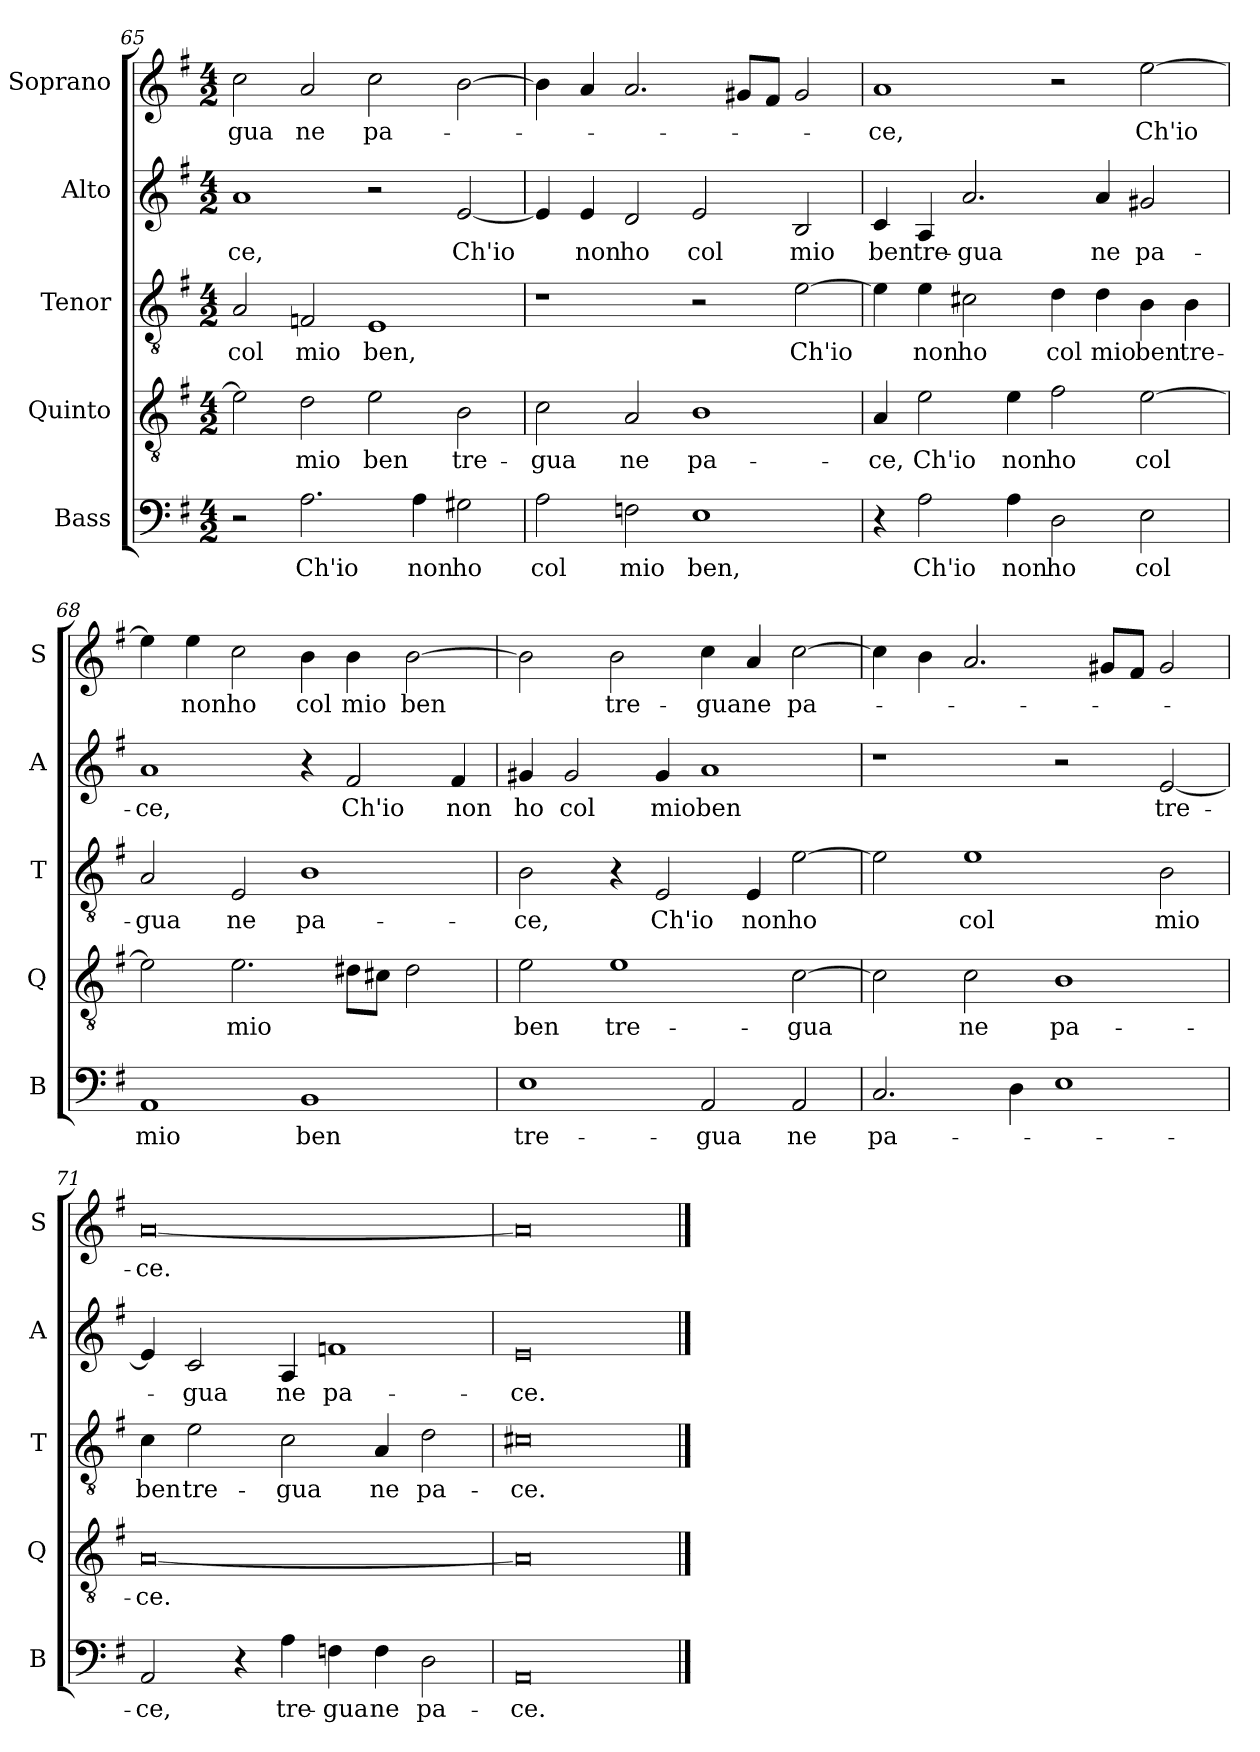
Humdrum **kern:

**kern	**text	**kern	**text	**kern	**text	**kern	**text	**kern	**text
*part5	*part5	*part4	*part4	*part3	*part3	*part2	*part2	*part1	*part1
*staff5	*staff5	*staff4	*staff4	*staff3	*staff3	*staff2	*staff2	*staff1	*staff1
*I"Bass	*	*I"Quinto	*	*I"Tenor	*	*I"Alto	*	*I"Soprano	*
*I'B	*	*I'Q	*	*I'T	*	*I'A	*	*I'S	*
*clefF4	*	*clefGv2	*	*clefGv2	*	*clefG2	*	*clefG2	*
*k[f#]	*	*k[f#]	*	*k[f#]	*	*k[f#]	*	*k[f#]	*
*G:	*	*G:	*	*G:	*	*G:	*	*G:	*
*M4/2	*	*M4/2	*	*M4/2	*	*M4/2	*	*M4/2	*
=65	=65	=65	=65	=65	=65	=65	=65	=65	=65
!	!	!	!	!	!LO:LY:b	!	!LO:LY:b	!	!LO:LY:b
2r	.	2e\]	.	2A/	col	1a	-ce,	2cc\	-gua
!	!LO:LY:b	!	!LO:LY:b	!	!LO:LY:b	!	!	!	!LO:LY:b
2.A\	Ch'io	2d\	mio	2Fn/	mio	.	.	2a/	ne
!	!	!	!LO:LY:b	!	!LO:LY:b	!	!	!	!LO:LY:b
.	.	2e\	ben	1E	ben,	2r	.	2cc\	pa-
!	!LO:LY:b	!	!	!	!	!	!	!	!
4A\	non	.	.	.	.	.	.	.	.
!	!LO:LY:b	!	!LO:LY:b	!	!	!	!LO:LY:b	!	!
2G#X\	ho	2B\	tre-	.	.	[2e/	Ch'io	[2b\	.
=66	=66	=66	=66	=66	=66	=66	=66	=66	=66
!	!LO:LY:b	!	!LO:LY:b	!	!	!	!	!	!
2A\	col	2c\	-gua	1r	.	4e/]	.	4b\]	.
!	!	!	!	!	!	!	!LO:LY:b	!	!
.	.	.	.	.	.	4e/	non	4a/	.
!	!LO:LY:b	!	!LO:LY:b	!	!	!	!LO:LY:b	!	!
2Fn\	mio	2A/	ne	.	.	2d/	ho	2.a/	.
!	!LO:LY:b	!	!LO:LY:b	!	!	!	!LO:LY:b	!	!
1E	ben,	1B	pa-	2r	.	2e/	col	.	.
.	.	.	.	.	.	.	.	8g#X/L	.
.	.	.	.	.	.	.	.	8f#/J	.
!	!	!	!	!	!LO:LY:b	!	!LO:LY:b	!	!
.	.	.	.	[2e\	Ch'io	2B/	mio	2g#/	.
!!LO:PB:g=z
=67	=67	=67	=67	=67	=67	=67	=67	=67	=67
!	!	!	!LO:LY:b	!	!	!	!LO:LY:b	!	!LO:LY:b
4r	.	4A/	-ce,	4e\]	.	4c/	ben	1a	-ce,
!	!LO:LY:b	!	!LO:LY:b	!	!LO:LY:b	!	!LO:LY:b	!	!
2A\	Ch'io	2e\	Ch'io	4e\	non	4A/	tre-	.	.
!	!	!	!	!	!LO:LY:b	!	!LO:LY:b	!	!
.	.	.	.	2c#X\	ho	2.a/	-gua	.	.
!	!LO:LY:b	!	!LO:LY:b	!	!	!	!	!	!
4A\	non	4e\	non	.	.	.	.	.	.
!	!LO:LY:b	!	!LO:LY:b	!	!LO:LY:b	!	!	!	!
2D\	ho	2f#\	ho	4d\	col	.	.	2r	.
!	!	!	!	!	!LO:LY:b	!	!LO:LY:b	!	!
.	.	.	.	4d\	mio	4a/	ne	.	.
!	!LO:LY:b	!	!LO:LY:b	!	!LO:LY:b	!	!LO:LY:b	!	!LO:LY:b
2E\	col	[2e\	col	4B\	ben	2g#X/	pa-	[2ee\	Ch'io
!	!	!	!	!	!LO:LY:b	!	!	!	!
.	.	.	.	4B\	tre-	.	.	.	.
=68	=68	=68	=68	=68	=68	=68	=68	=68	=68
!	!LO:LY:b	!	!	!	!LO:LY:b	!	!LO:LY:b	!	!
1AA	mio	2e\]	.	2A/	-gua	1a	-ce,	4ee\]	.
!	!	!	!	!	!	!	!	!	!LO:LY:b
.	.	.	.	.	.	.	.	4ee\	non
!	!	!	!LO:LY:b	!	!LO:LY:b	!	!	!	!LO:LY:b
.	.	2.e\	mio	2E/	ne	.	.	2cc\	ho
!	!LO:LY:b	!	!	!	!LO:LY:b	!	!	!	!LO:LY:b
1BB	ben	.	.	1B	pa-	4r	.	4b\	col
!	!	!	!	!	!	!	!LO:LY:b	!	!LO:LY:b
.	.	8d#X\L	.	.	.	2f#/	Ch'io	4b\	mio
.	.	8c#X\J	.	.	.	.	.	.	.
!	!	!	!	!	!	!	!	!	!LO:LY:b
.	.	2d#\	.	.	.	.	.	[2b\	ben
!	!	!	!	!	!	!	!LO:LY:b	!	!
.	.	.	.	.	.	4f#/	non	.	.
=69	=69	=69	=69	=69	=69	=69	=69	=69	=69
!	!LO:LY:b	!	!LO:LY:b	!	!LO:LY:b	!	!LO:LY:b	!	!
1E	tre-	2e\	ben	2B\	-ce,	4g#X/	ho	2b\]	.
!	!	!	!	!	!	!	!LO:LY:b	!	!
.	.	.	.	.	.	2g#/	col	.	.
!	!	!	!LO:LY:b	!	!	!	!	!	!LO:LY:b
.	.	1e	tre-	4r	.	.	.	2b\	tre-
!	!	!	!	!	!LO:LY:b	!	!LO:LY:b	!	!
.	.	.	.	2E/	Ch'io	4g#/	mio	.	.
!	!LO:LY:b	!	!	!	!	!	!LO:LY:b	!	!LO:LY:b
2AA/	-gua	.	.	.	.	1a	ben	4cc\	-gua
!	!	!	!	!	!LO:LY:b	!	!	!	!LO:LY:b
.	.	.	.	4E/	non	.	.	4a/	ne
!	!LO:LY:b	!	!LO:LY:b	!	!LO:LY:b	!	!	!	!LO:LY:b
2AA/	ne	[2c\	-gua	[2e\	ho	.	.	[2cc\	pa-
!!LO:LB:g=z
=70	=70	=70	=70	=70	=70	=70	=70	=70	=70
!	!LO:LY:b	!	!	!	!	!	!	!	!
2.C/	pa-	2c\]	.	2e\]	.	1r	.	4cc\]	.
.	.	.	.	.	.	.	.	4b\	.
!	!	!	!LO:LY:b	!	!LO:LY:b	!	!	!	!
.	.	2c\	ne	1e	col	.	.	2.a/	.
4D\	.	.	.	.	.	.	.	.	.
!	!	!	!LO:LY:b	!	!	!	!	!	!
1E	.	1B	pa-	.	.	2r	.	.	.
.	.	.	.	.	.	.	.	8g#X/L	.
.	.	.	.	.	.	.	.	8f#/J	.
!	!	!	!	!	!LO:LY:b	!	!LO:LY:b	!	!
.	.	.	.	2B\	mio	[2e/	tre-	2g#/	.
=71	=71	=71	=71	=71	=71	=71	=71	=71	=71
!	!LO:LY:b	!	!LO:LY:b	!	!LO:LY:b	!	!	!	!LO:LY:b
2AA/	-ce,	[0A	-ce.	4c\	ben	4e/]	.	[0a	-ce.
!	!	!	!	!	!LO:LY:b	!	!LO:LY:b	!	!
.	.	.	.	2e\	tre-	2c/	-gua	.	.
4r	.	.	.	.	.	.	.	.	.
!	!LO:LY:b	!	!	!	!LO:LY:b	!	!LO:LY:b	!	!
4A\	tre-	.	.	2c\	-gua	4A/	ne	.	.
!	!LO:LY:b	!	!	!	!	!	!LO:LY:b	!	!
4Fn\	-gua	.	.	.	.	1fn	pa-	.	.
!	!LO:LY:b	!	!	!	!LO:LY:b	!	!	!	!
4F\	ne	.	.	4A/	ne	.	.	.	.
!	!LO:LY:b	!	!	!	!LO:LY:b	!	!	!	!
2D\	pa-	.	.	2d\	pa-	.	.	.	.
=72	=72	=72	=72	=72	=72	=72	=72	=72	=72
!	!LO:LY:b	!	!	!	!LO:LY:b	!	!LO:LY:b	!	!
0AA	-ce.	0A]	.	0c#X	-ce.	0e	-ce.	0a]	.
==	==	==	==	==	==	==	==	==	==
*-	*-	*-	*-	*-	*-	*-	*-	*-	*-
